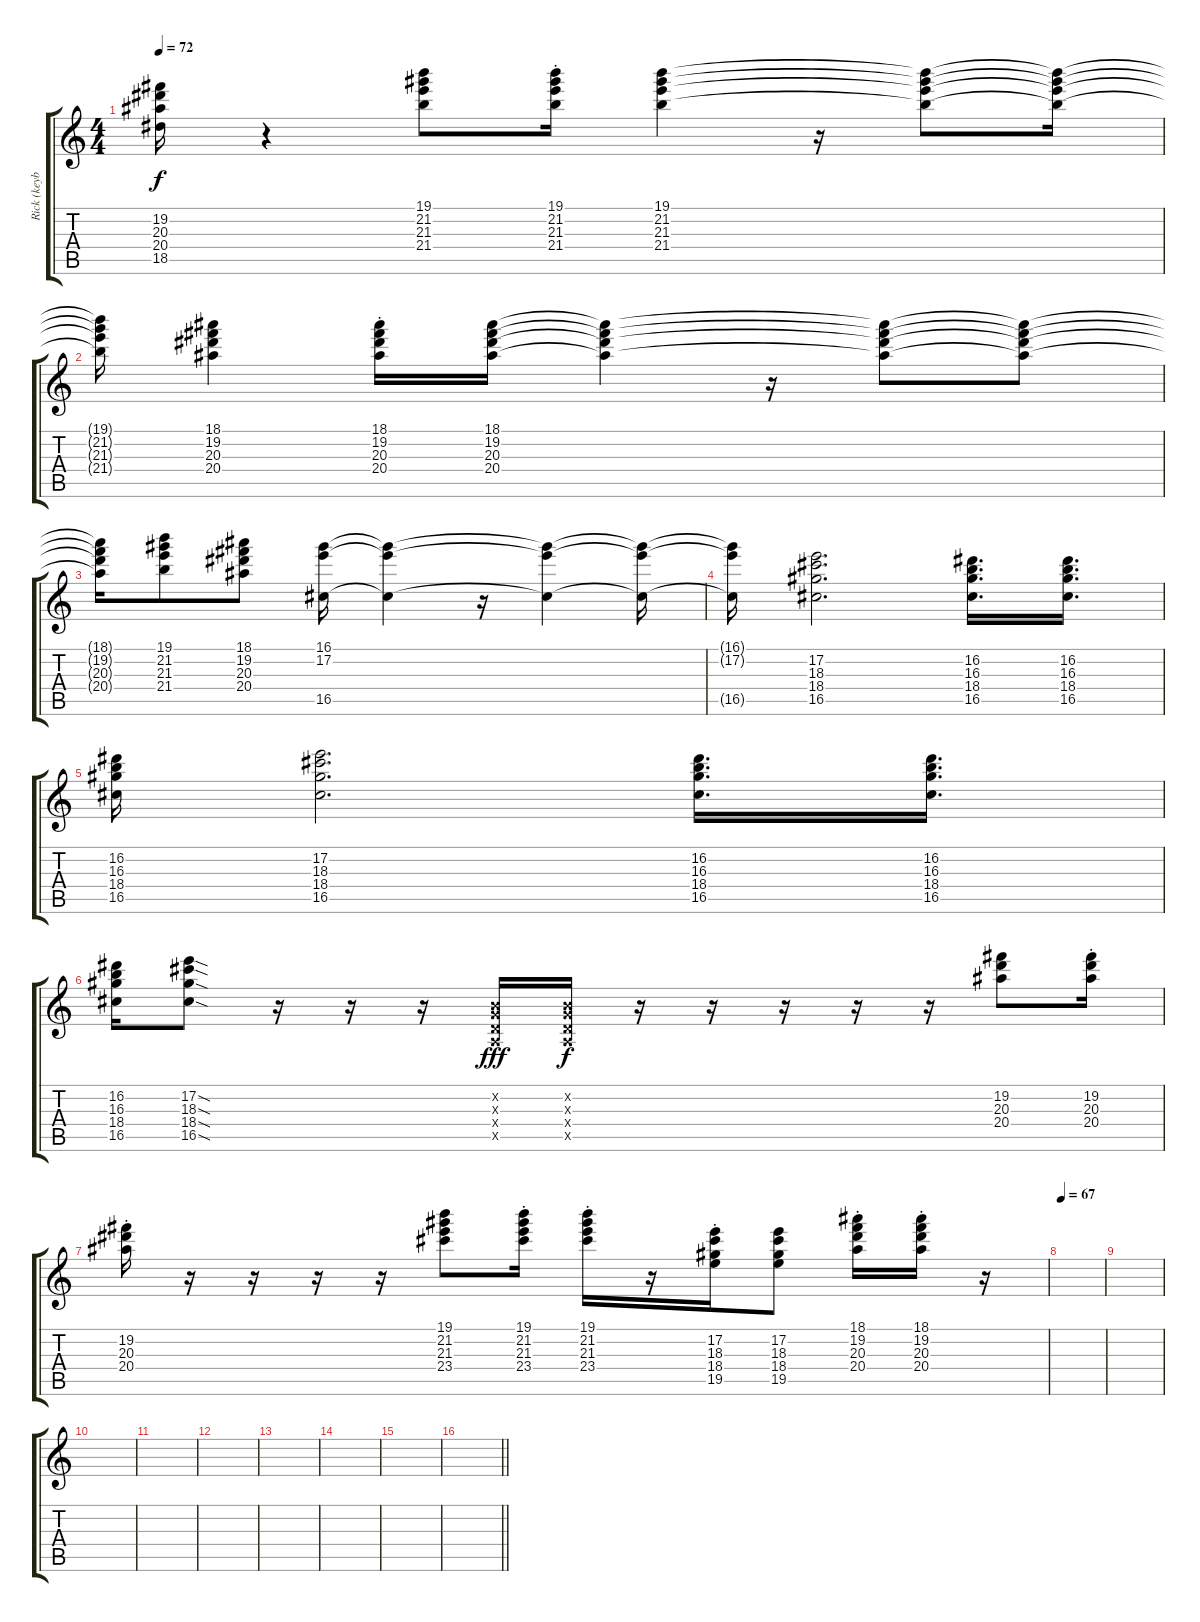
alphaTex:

\track ("Rick (keyboard 1 - up.manual)" "Rick (keyb") {instrument drawbarorgan}
\staff {score tabs}
\tuning (E5 B4 G4 D4 A3 E3) {hide}
\ts (4 4)
\tempo 72
\clef g2
\ks c
(19.2 20.3 20.4 18.5).16{dy f} r.4 (19.1 21.2 21.3 21.4).8 (19.1{st} 21.2{st} 21.3{st} 21.4{st}).16 (19.1 21.2 21.3 21.4).4 r.16 (19.1{t} 21.2{t} 21.3{t} 21.4{t}).8 (19.1{t} 21.2{t} 21.3{t} 21.4{t}).16 |
(19.1{t} 21.2{t} 21.3{t} 21.4{t}).16 (18.1 19.2 20.3 20.4).4 (18.1{st} 19.2{st} 20.3{st} 20.4{st}).16 (18.1 19.2 20.3 20.4).16 (18.1{t} 19.2{t} 20.3{t} 20.4{t}).4 r.16 (18.1{t} 19.2{t} 20.3{t} 20.4{t}).8 (18.1{t} 19.2{t} 20.3{t} 20.4{t}).8 |
(18.1{t} 19.2{t} 20.3{t} 20.4{t}).16 (19.1 21.2 21.3 21.4).8 (18.1 19.2 20.3 20.4).8 (16.1 17.2 16.5).16 (16.1{t} 17.2{t} 16.5{t}).4 r.16 (16.1{t} 17.2{t} 16.5{t}).4 (16.1{t} 17.2{t} 16.5{t}).16 |
(16.1{t} 17.2{t} 16.5{t}).16 (17.2 18.3 18.4 16.5).2{d} (16.2 16.3 18.4 16.5).16{d} (16.2 16.3 18.4 16.5).16{d} |
(16.2 16.3 18.4 16.5).16 (17.2 18.3 18.4 16.5).2{d} (16.2 16.3 18.4 16.5).16{d} (16.2 16.3 18.4 16.5).16{d} |
(16.2 16.3 18.4 16.5).16 (17.2{sod} 18.3{sod} 18.4{sod} 16.5{sod}).8 r.16 r.16 r.16 (0.2{x} 0.3{x} 0.4{x} 0.5{x}).16{dy fff} (0.2{x} 0.3{x} 0.4{x} 0.5{x}).16{dy f} r.16 r.16 r.16 r.16 r.16 (19.2 20.3 20.4).8 (19.2{st} 20.3{st} 20.4{st}).16 |
(19.2{st} 20.3{st} 20.4{st}).16 r.16 r.16 r.16 r.16 (19.1 21.2 21.3 23.4).8 (19.1{st} 21.2{st} 21.3{st} 23.4{st}).16 (19.1{st} 21.2{st} 21.3{st} 23.4{st}).16 r.16 (17.2{st} 18.3{st} 18.4{st} 19.5{st}).16 (17.2 18.3 18.4 19.5).8 (18.1{st} 19.2{st} 20.3{st} 20.4{st}).16 (18.1{st} 19.2{st} 20.3{st} 20.4{st}).16 r.16 |
\tempo 67
|
|
|
|
|
|
|
|
\barLineRight lightlight
